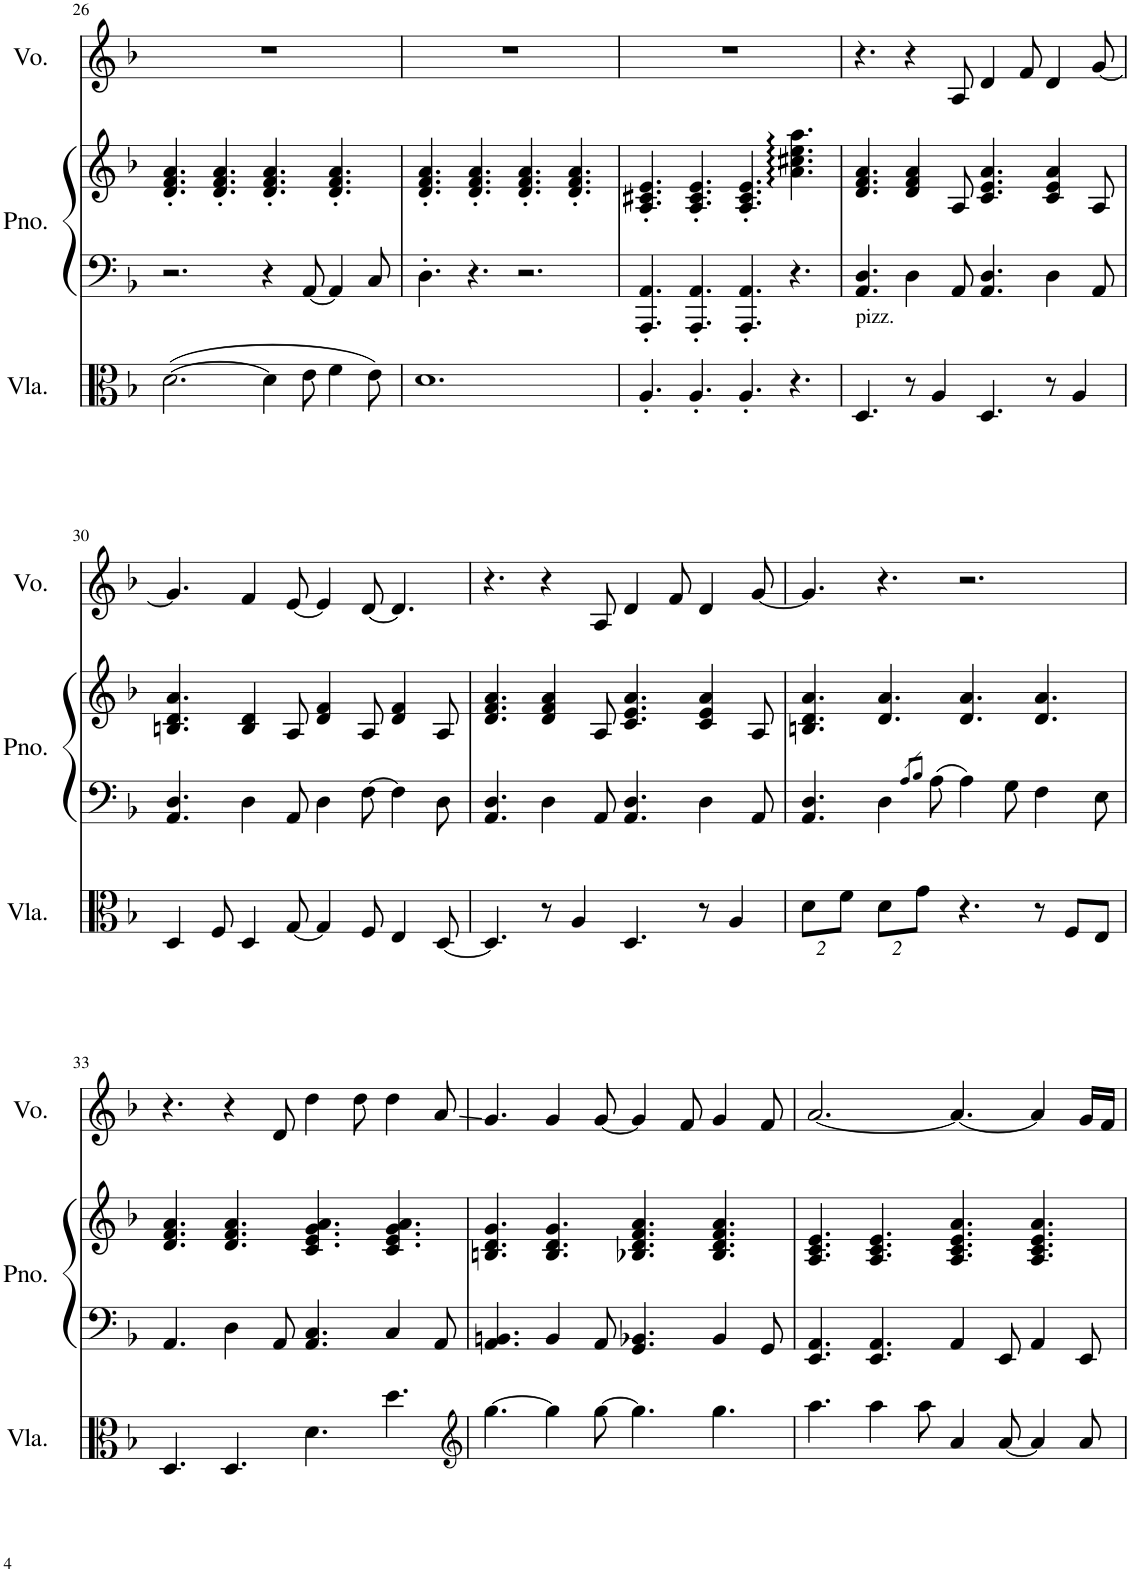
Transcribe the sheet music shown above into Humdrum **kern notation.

**kern	**kern	**kern	**kern
*part3	*part2	*part2	*part1
*staff4	*staff3	*staff2	*staff1
*I"Viola	*I"Piano	*	*I"Voice
*I'Vla.	*I'Pno.	*	*I'Vo.
!!LO:PB:g=z
*clefC3	*clefF4	*clefG2	*clefG2
*	*	*	*Trd7c12
*k[b-]	*k[b-]	*k[b-]	*k[b-]
*M12/8	*M12/8	*M12/8	*M12/8
=26	=26	=26	=26
([2.d\	2.r	4.d/' 4.f/' 4.a/'	1.r
.	.	4.d/' 4.f/' 4.a/'	.
4d\]	4r	4.d/' 4.f/' 4.a/'	.
8e\	[8AA/	.	.
4f\	4AA/]	4.d/' 4.f/' 4.a/'	.
8e\)	8C/	.	.
=27	=27	=27	=27
1.d	4.D'\	4.d/' 4.f/' 4.a/'	1.r
.	4.r	4.d/' 4.f/' 4.a/'	.
.	2.r	4.d/' 4.f/' 4.a/'	.
.	.	4.d/' 4.f/' 4.a/'	.
=28	=28	=28	=28
4.A'/	4.AAA/' 4.AA/'	4.A/' 4.c#X/' 4.e/'	1.r
4.A'/	4.AAA/' 4.AA/'	4.A/' 4.c#/' 4.e/'	.
4.A'/	4.AAA/' 4.AA/'	4.A/' 4.c#/' 4.e/'	.
4.r	4.r	4.a\ 4.cc#X\ 4.ee\ 4.aa\	.
=29	=29	=29	=29
!LO:TX:a:t=pizz.	!	!	!
4.D/	4.AA/ 4.D/	4.d/ 4.f/ 4.a/	4.r
8r	4D\	4d/ 4f/ 4a/	4r
4A/	.	.	.
.	8AA/	8A/	8A/
4.D/	4.AA/ 4.D/	4.c/ 4.e/ 4.a/	4d/
.	.	.	8f/
8r	4D\	4c/ 4e/ 4a/	4d/
4A/	.	.	.
.	8AA/	8A/	[8g/
!!LO:LB:g=z
=30	=30	=30	=30
4D/	4.AA/ 4.D/	4.Bn/ 4.d/ 4.a/	4.g/]
8F/	.	.	.
4D/	4D\	4B/ 4d/	4f/
[8G/	8AA/	8A/	[8e/
4G/]	4D\	4d/ 4f/	4e/]
8F/	[8F\	8A/	[8d/
4E/	4F\]	4d/ 4f/	4.d/]
[8D/	8D\	8A/	.
=31	=31	=31	=31
4.D/]	4.AA/ 4.D/	4.d/ 4.f/ 4.a/	4.r
8r	4D\	4d/ 4f/ 4a/	4r
4A/	.	.	.
.	8AA/	8A/	8A/
4.D/	4.AA/ 4.D/	4.c/ 4.e/ 4.a/	4d/
.	.	.	8f/
8r	4D\	4c/ 4e/ 4a/	4d/
4A/	.	.	.
.	8AA/	8A/	[8g/
=32	=32	=32	=32
*Xbrackettup	*	*	*
16%3d\L	4.AA/ 4.D/	4.Bn/ 4.d/ 4.a/	4.g/]
16%3f\J	.	.	.
16%3d\L	4D\	4.d/ 4.a/	4.r
16%3g\J	.	.	.
.	8qA/L	.	.
.	8qB-/J	.	.
.	8A\	.	.
4.r	4A\	4.d/ 4.a/	2.r
.	8G\	.	.
8r	4F\	4.d/ 4.a/	.
8F/L	.	.	.
8E/J	8E\	.	.
!!LO:LB:g=z
=33	=33	=33	=33
4.D/	4.AA/	4.d/ 4.f/ 4.a/	4.r
4.D/	4D\	4.d/ 4.f/ 4.a/	4r
.	8AA/	.	8d/
4.d\	4.AA/ 4.C/	4.c/ 4.e/ 4.g/ 4.a/	4dd\
.	.	.	8dd\
4.dd\	4C/	4.c/ 4.e/ 4.g/ 4.a/	4dd\
.	8AA/	.	8a/
=34	=34	=34	=34
*clefG2	*	*	*
[4.gg\	4.AA/ 4.BBn/	4.Bn/ 4.d/ 4.g/	4.g/
4gg\]	4BB/	4.B/ 4.d/ 4.g/	4g/
[8gg\	8AA/	.	[8g/
4.gg\]	4.GG/ 4.BB-X/	4.B-X/ 4.d/ 4.f/ 4.a/	4g/]
.	.	.	8f/
4.gg\	4BB-/	4.B-/ 4.d/ 4.f/ 4.a/	4g/
.	8GG/	.	8f/
=35	=35	=35	=35
4.aa\	4.EE/ 4.AA/	4.A/ 4.c/ 4.e/	[2.a/
4aa\	4.EE/ 4.AA/	4.A/ 4.c/ 4.e/	.
8aa\	.	.	.
4a/	4AA/	4.A/ 4.c/ 4.e/ 4.a/	4.a/_
[8a/	8EE/	.	.
4a/]	4AA/	4.A/ 4.c/ 4.e/ 4.a/	4a/]
8a/	8EE/	.	16g/LL
.	.	.	16f/JJ
=	=	=	=
*-	*-	*-	*-
